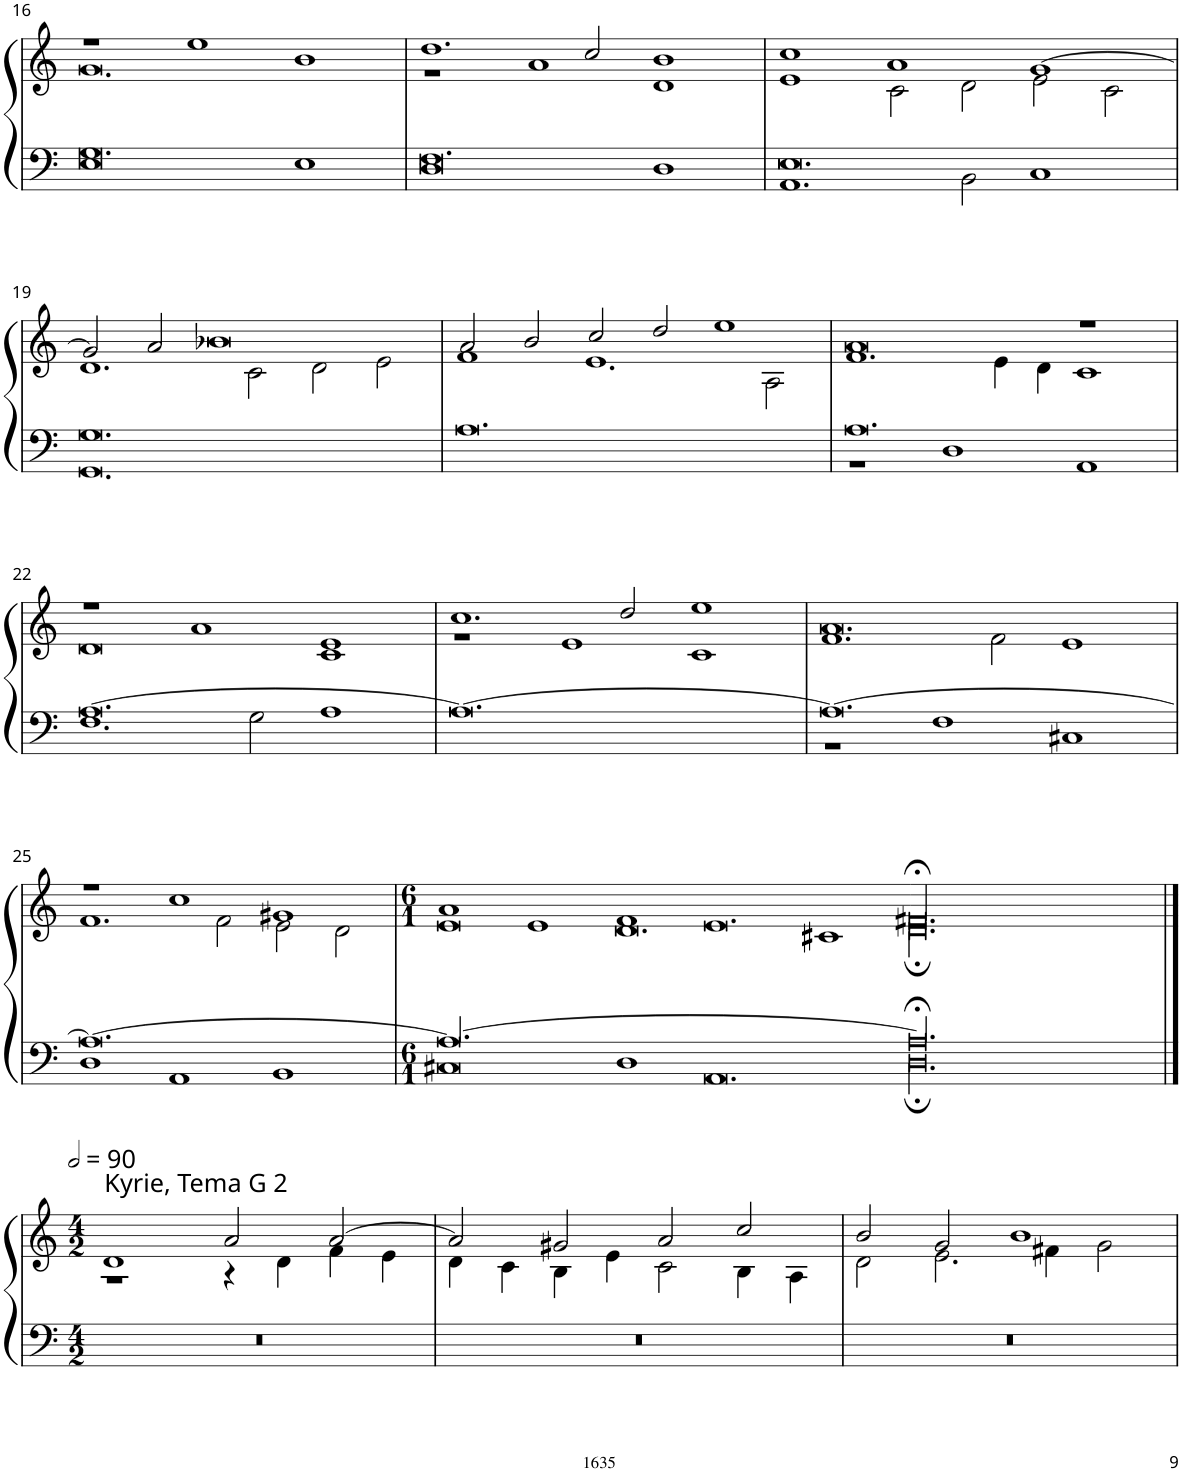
**kern	**kern
*part1	*part1
*staff2	*staff1
*I"Organ	*
*I'Org.	*
!!LO:PB:g=z
*clefF4	*clefG2
*k[]	*k[]
*M3/1	*M3/1
=16	=16
*^	*^
0.G	0E	1r	0.g
.	.	1ee	.
.	1E	1b	.
=17	=17	=17	=17
0.F	0D	1.dd	1r
.	.	.	1a
.	.	2cc/	.
.	1D	1b	1d
=18	=18	=18	=18
0.E	1.AA	1cc	1e
.	.	1a	2c\
.	2BB\	.	2d\
.	1C	[1g	2e\
.	.	.	2c\
!!LO:LB:g=z	!!
=19	=19	=19	=19
0.G	0.GG	2g/]	1.d
.	.	2a/	.
.	.	0b-X	.
.	.	.	2c\
.	.	.	2d\
.	.	.	2e\
*v	*v	*	*
=20	=20	=20
0.A	2a/	1f
.	2b/	.
.	2cc/	1.e
.	2dd/	.
.	1ee	.
.	.	2A\
=21	=21	=21
*^	*	*
0.A	1r	0a	1.f
.	1D	.	.
.	.	.	4e\
.	.	.	4d\
.	1AA	1r	1c
!!LO:LB:g=z	!!
=22	=22	=22	=22
[0.A	1.F	1r	0d
.	.	1a	.
.	2G\	.	.
.	1A	1e	1c
*v	*v	*	*
=23	=23	=23
0.A_	1.cc	1r
.	.	1e
.	2dd/	.
.	1ee	1c
=24	=24	=24
*^	*	*
0.A_	1r	0.a	1.f
.	1F	.	.
.	.	.	2f\
.	1C#X	.	1e
!!LO:LB:g=z	!!
=25	=25	=25	=25
0.A_	1D	1r	1.f
.	1AA	1cc	.
.	.	.	2f\
.	1BB	1g#X	2e\
.	.	.	2d\
=26	=26	=26	=26
*M6/1	*	*M6/1	*
00.A/_	0C#X	1a	0e
.	.	1e	.
.	1D	1f	0.d
.	0.AA	0.e	.
.	.	.	1c#X
=27-	=27-	=27-	=27-
00.A;</]	00.D;\	00.f#X;</	00.d;\
*v	*v	*	*
!!LO:LB:g=z	!!
==1	==1	==1
*M4/2	*M4/2	*
*	*MM180	*
*^	*	*
!	!	!LO:TX:a:t=Kyrie, Tema G 2	!
*v	*v	*	*
0r	1d	0r
.	2a/	.
.	[2a/	.
1ryy	1ryy	4r
.	.	4d\
.	.	4f\
.	.	4e\
=2	=2	=2
0r	2a/]	4d\
.	.	4c\
.	2g#X/	4B\
.	.	4e\
.	2a/	2c\
.	2cc/	4B\
.	.	4A\
=3	=3	=3
0r	2b/	2d\
.	2g/	2.e\
.	1b	.
.	.	4f#X\
.	.	2g\
*	*v	*v
=	=
*-	*-
